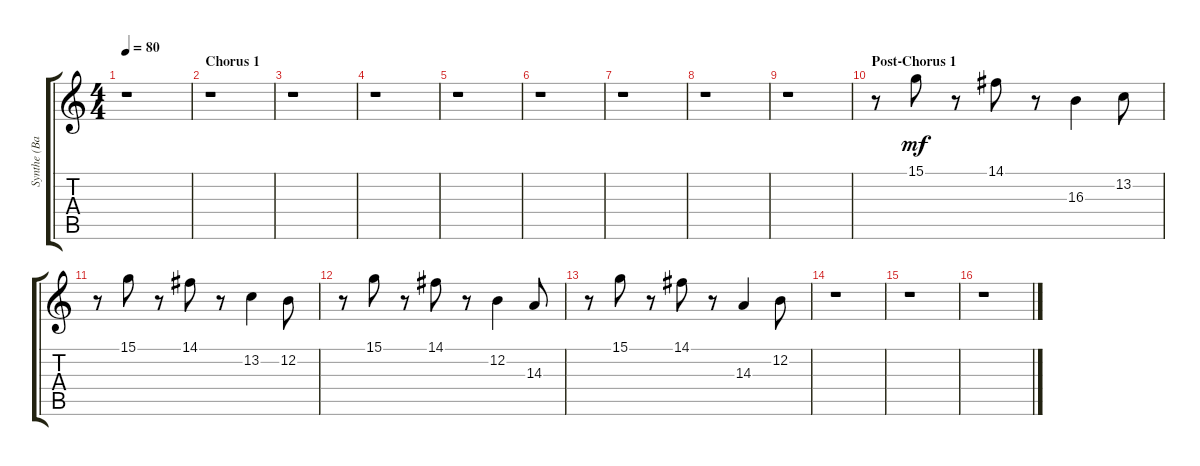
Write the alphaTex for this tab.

\track ("Synthe (Back Voice)" "Synthe (Ba") {instrument choiraahs}
\staff {score tabs}
\tuning (E4 B3 G3 D3 A2 E2) {hide}
\ts (4 4)
\tempo 80
\clef g2
\ks c
r.1{dy mf} |
\section ("" "Chorus 1")
r.1 |
r.1 |
r.1 |
r.1 |
r.1 |
r.1 |
r.1 |
r.1 |
\section ("" "Post-Chorus 1")
r.8 15.1.8 r.8 14.1.8 r.8 16.3.4 13.2.8 |
r.8 15.1.8 r.8 14.1.8 r.8 13.2.4 12.2.8 |
r.8 15.1.8 r.8 14.1.8 r.8 12.2.4 14.3.8 |
r.8 15.1.8 r.8 14.1.8 r.8 14.3.4 12.2.8 |
r.1 |
r.1 |
r.1
